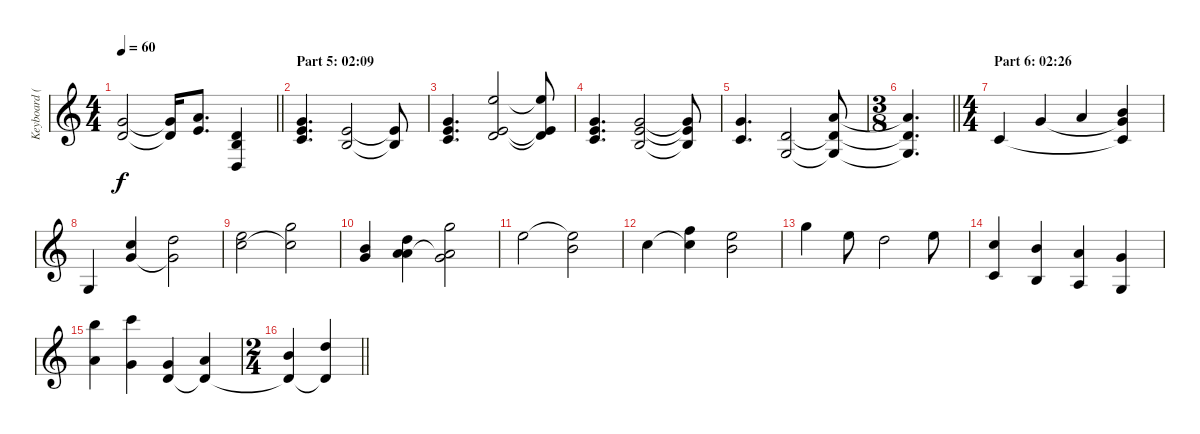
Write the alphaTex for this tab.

\track ("Keyboard (Strings)" "Keyboard (") {instrument stringensemble1}
\staff {score}
\tuning (E4 B3 G3 D3 A2 E2) {hide}
\ts (4 4)
\tempo 60
\clef g2
\barLineRight lightlight
\ks c
(3.1 3.2).2{dy f} (3.1{t} 3.2{t}).16 (5.1 5.2).8{d} (3.2 4.3 0.4).4 |
\section ("" "Part 5: 02:09")
(3.1 1.2 9.3).4{d} (0.1 0.2).2 (0.1{t} 0.2{t}).8 |
(3.1 1.2 9.3).4{d} (12.1 3.2 9.3).2 (12.1{t} 3.2{t} 9.3{t}).8 |
(3.1 1.2 9.3).4{d} (3.1 0.2 9.3).2 (3.1{t} 0.2{t} 9.3{t}).8 |
(3.1 1.2).4{d} (3.2 0.3).2 (5.1 3.2{t} 0.3{t}).8 |
\ts (3 8)
\barLineRight lightlight
(5.1{t} 3.2{t} 0.3{t}).4{d} |
\ts (4 4)
\section ("" "Part 6: 02:26")
5.3.4 8.2.4 5.1.4 (7.1 8.2{t} 5.3{t}).4 |
0.3.4 (8.1 8.2).4 (10.1 8.2{t}).2 |
(12.1 13.2).2 (15.1 13.2{t}).2 |
(12.2 12.3).4 (10.1 10.2 14.3).4 (15.1 10.2{t} 12.3).2 |
12.1.2 (12.1{t} 12.2).2 |
13.2.4 (13.1 13.2{t}).4 (12.1 12.2).2 |
15.1.4 12.1.8 10.1.2 12.1.8 |
(8.1 5.3).4 (7.1 4.3).4 (5.1 2.3).4 (3.1 0.3).4 |
(19.1 10.2).4 (20.1 8.2).4 (8.2 7.3).4 (10.2 7.3{t}).4 |
\ts (2 4)
\barLineRight lightlight
(12.2 7.3{t}).4 (15.2 7.3{t}).4
